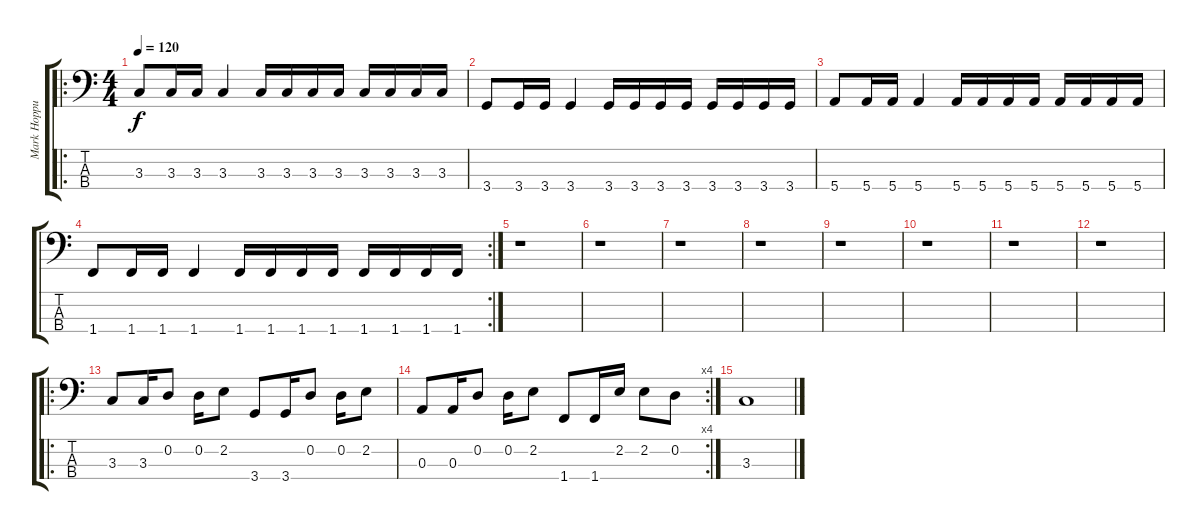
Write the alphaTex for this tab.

\track ("Mark Hoppus" "Mark Hoppu") {instrument electricbasspick}
\staff {score tabs}
\tuning (G2 D2 A1 E1) {hide}
\ro
\ts (4 4)
\tempo 120
\clef f4
\ks c
3.3.8{dy f} 3.3.16 3.3.16 3.3.4 3.3.16 3.3.16 3.3.16 3.3.16 3.3.16 3.3.16 3.3.16 3.3.16 |
3.4.8 3.4.16 3.4.16 3.4.4 3.4.16 3.4.16 3.4.16 3.4.16 3.4.16 3.4.16 3.4.16 3.4.16 |
5.4.8 5.4.16 5.4.16 5.4.4 5.4.16 5.4.16 5.4.16 5.4.16 5.4.16 5.4.16 5.4.16 5.4.16 |
\rc 2
1.4.8 1.4.16 1.4.16 1.4.4 1.4.16 1.4.16 1.4.16 1.4.16 1.4.16 1.4.16 1.4.16 1.4.16 |
r.1 |
r.1 |
r.1 |
r.1 |
r.1 |
r.1 |
r.1 |
r.1 |
\ro
3.3.8 3.3.16 0.2.8 0.2.16 2.2.8 3.4.8 3.4.16 0.2.8 0.2.16 2.2.8 |
\rc 4
0.3.8 0.3.16 0.2.8 0.2.16 2.2.8 1.4.8 1.4.16 2.2.16 2.2.8 0.2.8 |
3.3.1
